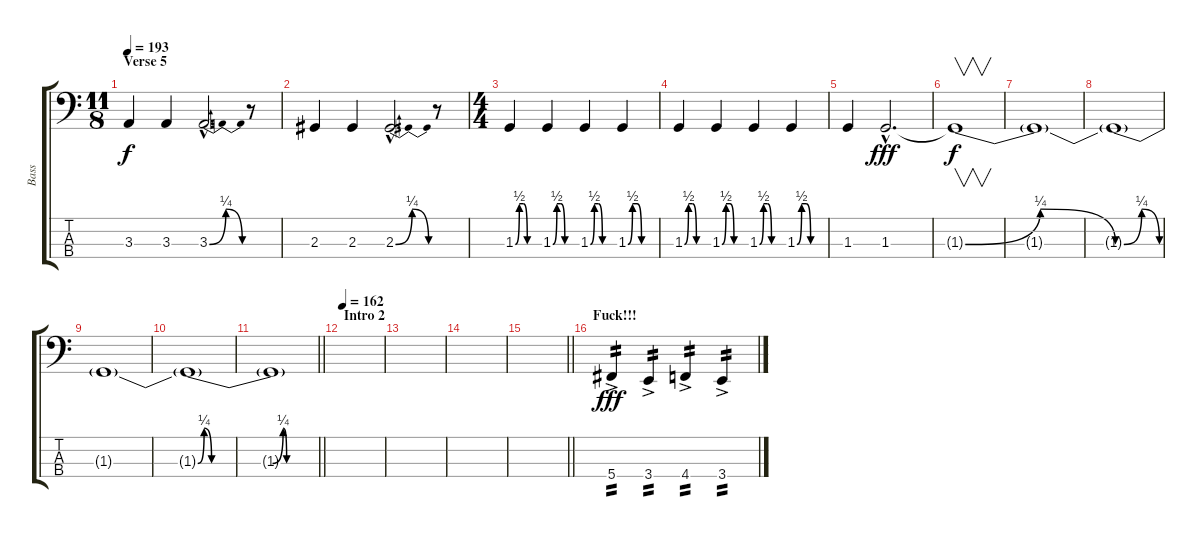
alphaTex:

\track ("Bass" "Bass") {instrument electricbasspick}
\staff {score tabs}
\tuning (E2 B1 Gb1 Db1) {hide}
\ts (11 8)
\section ("" "Verse 5")
\tempo 193
\clef f4
\ks c
3.3.4{dy f} 3.3.4 3.3{be (bendrelease 0 0 30 1 30 1 60 0) hac}.2{d} r.8 |
2.3.4 2.3.4 2.3{be (bendrelease 0 0 30 1 30 1 60 0) hac}.2{d} r.8 |
\ts (4 4)
1.3{be (custom 0 0 10 2 20 2 30 0 60 0)}.4 1.3{be (custom 0 0 10 2 20 2 30 0 60 0)}.4 1.3{be (custom 0 0 10 2 20 2 30 0 60 0)}.4 1.3{be (custom 0 0 10 2 20 2 30 0 60 0)}.4 |
1.3{be (custom 0 0 10 2 20 2 30 0 60 0)}.4 1.3{be (custom 0 0 10 2 20 2 30 0 60 0)}.4 1.3{be (custom 0 0 10 2 20 2 30 0 60 0)}.4 1.3{be (custom 0 0 10 2 20 2 30 0 60 0)}.4 |
1.3.4 1.3{hac}.2{d dy fff} |
1.3{be (bendrelease 0 0 30 1 30 1 60 0) t}.1{v dy f} |
1.3{t}.1 |
1.3{be (bendrelease 0 0 30 1 30 1 60 0) t}.1 |
1.3{t}.1 |
1.3{be (custom 0 0 5 1 11 0 60 0) t}.1{volume 6} |
\barLineRight lightlight
1.3{be (custom 0 0 15 1 20 0 60 0) t}.1 |
\section ("" "Intro 2")
\tempo 162
|
|
|
\barLineRight lightlight
|
\section ("" "Fuck!!!")
5.4{ac}.4{tp 2 dy fff} 3.4{ac}.4{tp 2} 4.4{ac}.4{tp 2} 3.4{ac}.4{tp 2}
